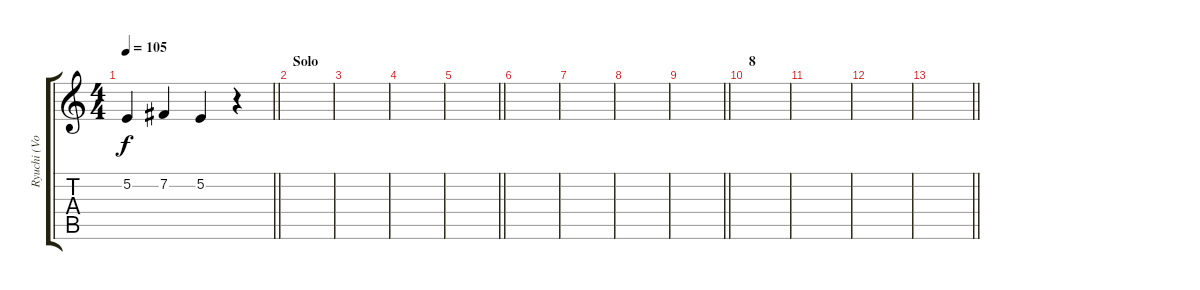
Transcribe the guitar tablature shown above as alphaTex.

\track ("Ryuchi (Voice)" "Ryuchi (Vo") {instrument pad1newage}
\staff {score tabs}
\tuning (E4 B3 G3 D3 A2 E2) {hide}
\ts (4 4)
\tempo 105
\clef g2
\barLineRight lightlight
\ks c
5.2.4{dy f} 7.2.4 5.2.4 r.4 |
\section ("" "Solo")
|
|
|
\barLineRight lightlight
|
|
|
|
\barLineRight lightlight
|
\section ("" "8")
|
|
|
\barLineRight lightlight
